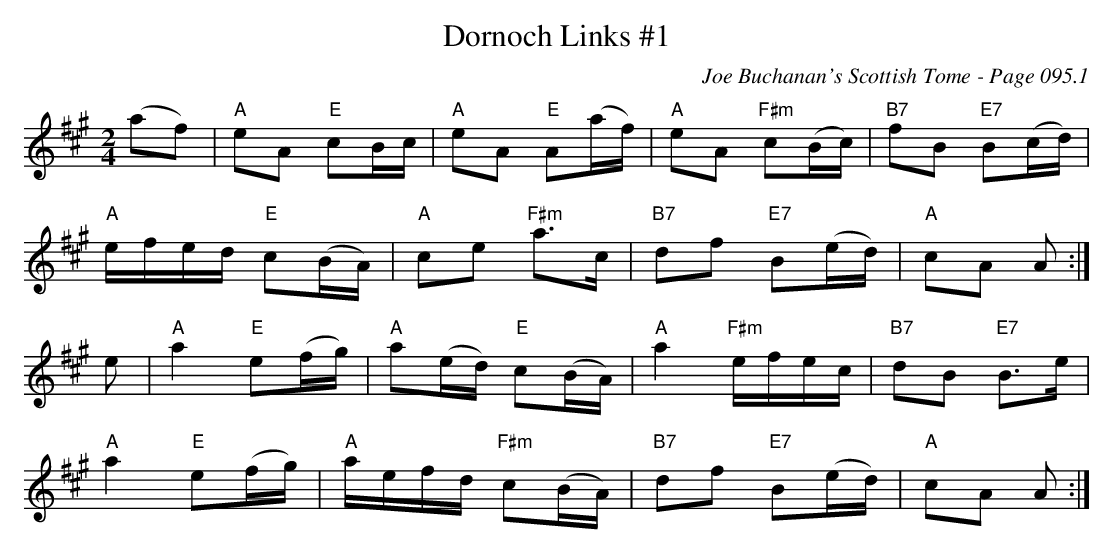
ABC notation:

X:1
T:Dornoch Links #1
C:Joe Buchanan's Scottish Tome - Page 095.1
L:1/8
M:2/4
K:A
(af) | "A"eA "E"cB/c/ | "A"eA "E"A(a/f/) | "A"eA "F#m"c(B/c/) | "B7"fB "E7"B(c/d/) |
"A"e/f/e/d/ "E"c(B/A/) | "A"ce "F#m"a>c | "B7"df "E7"B(e/d/) | "A"cA A :|
e | "A"a2 "E"e(f/g/) | "A"a(e/d/) "E"c(B/A/) | "A"a2 "F#m"e/f/e/c/ | "B7"dB "E7"B>e |
"A"a2 "E"e(f/g/) | "A"a/e/f/d/ "F#m"c(B/A/) | "B7"df "E7"B(e/d/) | "A"cA A :|
